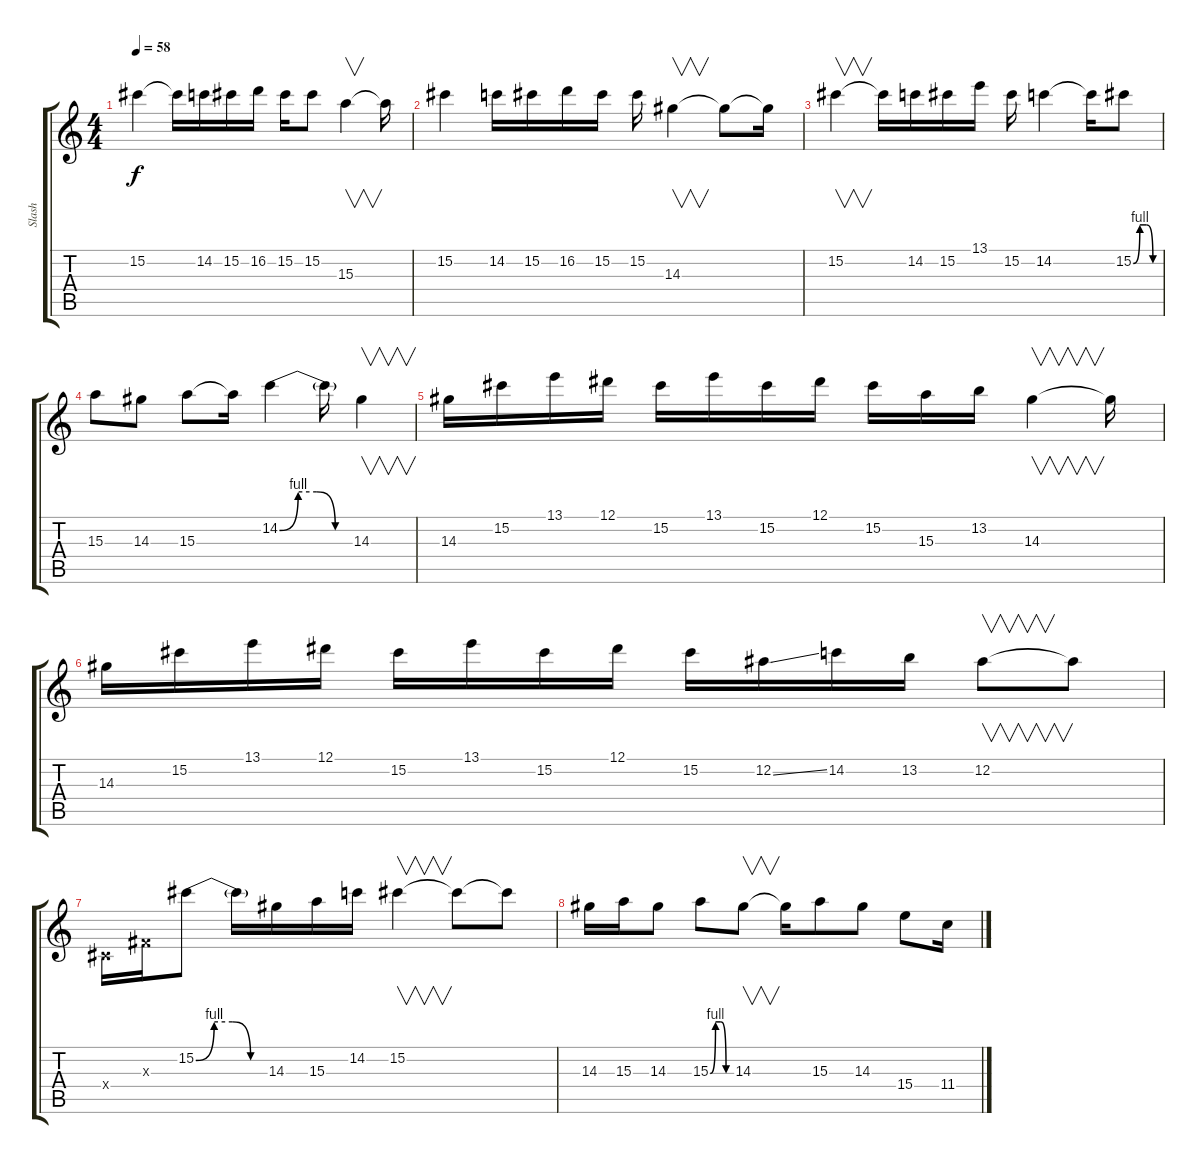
\track ("Slash" "Slash") {instrument overdrivenguitar}
\staff {score tabs}
\tuning (Eb4 Bb3 Gb3 Db3 Ab2 Eb2) {hide}
\ts (4 4)
\tempo 58
\clef g2
\ks c
15.2.4{dy f instrument overdrivenguitar} 15.2{t}.16 14.2.16 15.2.16 16.2.16 15.2.16 15.2.8 15.3.4{v} 15.3{t}.16 |
15.2.4 14.2.16 15.2.16 16.2.16 15.2.16 15.2.16 14.3.4{v} 14.3{t}.8 14.3{t}.16 |
15.2.4{v} 15.2{t}.16 14.2.16 15.2.16 13.1.16 15.2.16 14.2.4 14.2{t}.16 15.2{be (custom 0 0 15 4 30 4 45 0 60 0)}.8 |
15.3.8 14.3.8 15.3.8 15.3{t}.16 14.2{be (custom 0 0 15 4 30 4 45 0 60 0)}.4 14.2{t}.16 14.3.4{v} |
14.3.16 15.2.16 13.1.16 12.1.16 15.2.16 13.1.16 15.2.16 12.1.16 15.2.16 15.3.16 13.2.16 14.3.4{v} 14.3{t}.16 |
14.3.16 15.2.16 13.1.16 12.1.16 15.2.16 13.1.16 15.2.16 12.1.16 15.2.16 12.2{ss}.16 14.2.16 13.2.16 12.2.8{v} 12.2{t}.8 |
0.4{x}.16 0.3{x}.16 15.2{be (custom 0 0 15 4 30 4 45 0 60 0)}.8 15.2{t}.16 14.3.16 15.3.16 14.2.16 15.2.4{v} 15.2{t}.8 15.2{t}.8 |
14.3.16 15.3.16 14.3.8 15.3{be (custom 0 0 15 4 30 4 45 0 60 0)}.8 14.3.8{v} 14.3{t}.16 15.3.8 14.3.8 15.4.8 11.4.16
